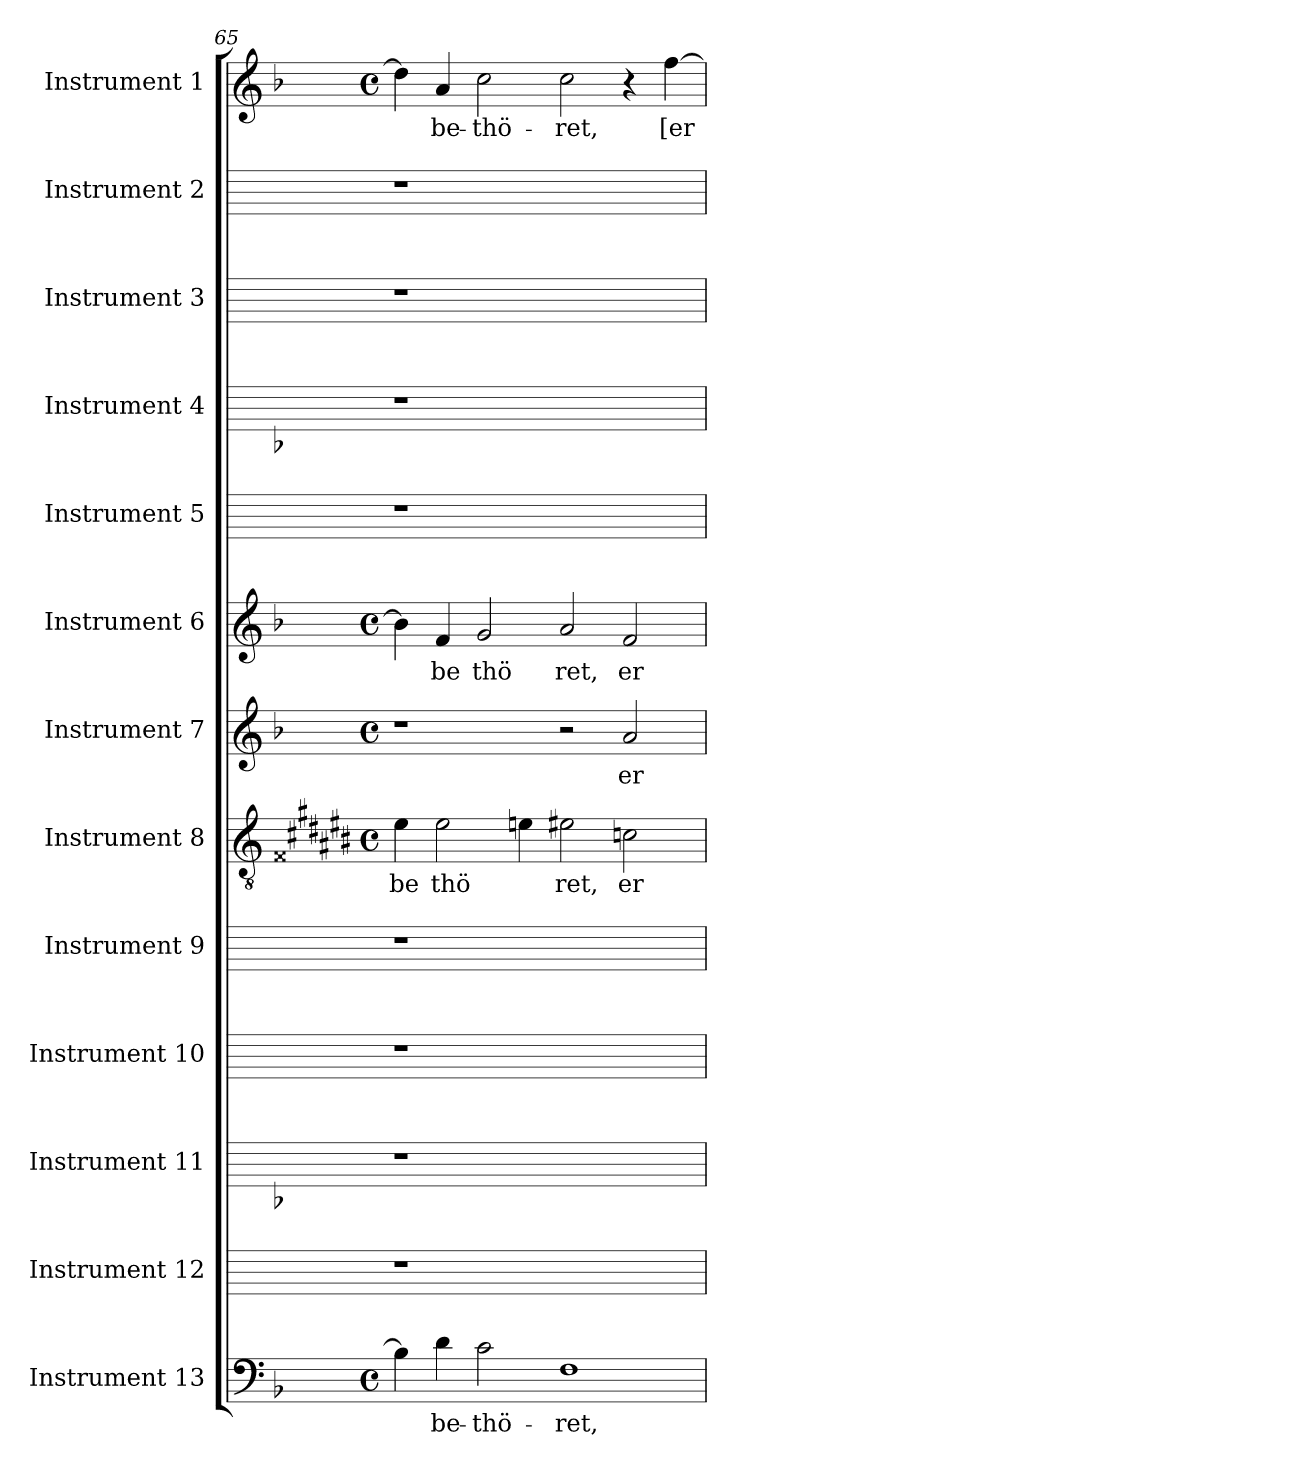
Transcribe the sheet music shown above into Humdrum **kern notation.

**kern	**text	**kern	**kern	**kern	**kern	**kern	**text	**kern	**text	**kern	**text	**kern	**kern	**kern	**kern	**kern	**text
*part13	*part13	*part12	*part11	*part10	*part9	*part8	*part8	*part7	*part7	*part6	*part6	*part5	*part4	*part3	*part2	*part1	*part1
*staff13	*staff13	*staff12	*staff11	*staff10	*staff9	*staff8	*staff8	*staff7	*staff7	*staff6	*staff6	*staff5	*staff4	*staff3	*staff2	*staff1	*staff1
*I"Instrument 13	*	*I"Instrument 12	*I"Instrument 11	*I"Instrument 10	*I"Instrument 9	*I"Instrument 8	*	*I"Instrument 7	*	*I"Instrument 6	*	*I"Instrument 5	*I"Instrument 4	*I"Instrument 3	*I"Instrument 2	*I"Instrument 1	*
*clefF4	*	*	*	*	*	*clefGv2	*	*clefG2	*	*clefG2	*	*	*	*	*	*clefG2	*
*ITrd-3c-5	*	*ITrd-2c-3	*ITrd1c2	*ITrd-2c-3	*ITrd-2c-3	*ITrd-2c-3	*	*ITrd-3c-5	*	*	*	*ITrd-2c-3	*ITrd1c2	*ITrd-2c-3	*ITrd-2c-3	*ITrd1c2	*
*k[b-e-]	*	*	*k[b-e-a-]	*	*	*k[f##c#g#d#a#e#b#]	*	*k[b-e-]	*	*k[b-]	*	*	*k[b-e-a-]	*	*	*k[b-e-a-]	*
*B-:	*	*	*E-:	*	*	*G#:	*	*B-:	*	*F:	*	*	*E-:	*	*	*E-:	*
*M4/4	*	*	*	*	*	*M4/4	*	*M4/4	*	*M4/4	*	*	*	*	*	*M4/4	*
*met(c)	*	*	*	*	*	*met(c)	*	*met(c)	*	*met(c)	*	*	*	*	*	*met(c)	*
=65	=65	=65	=65	=65	=65	=65	=65	=65	=65	=65	=65	=65	=65	=65	=65	=65	=65
!	!	!	!	!	!	!	!LO:LY:b:cj	!	!	!	!	!	!	!	!	!	!
4e-\]	.	1r	1r	1r	1r	4g#\	be	1r	.	4b-\]	.	1r	1r	1r	1r	4cc\]	.
!	!LO:LY:b:cj	!	!	!	!	!	!LO:LY:b	!	!	!	!LO:LY:b:cj	!	!	!	!	!	!LO:LY:b:cj
4g\	be-	.	.	.	.	2g#\	thö	.	.	4f/	be	.	.	.	.	4g/	be-
!	!LO:LY:b:cj	!	!	!	!	!	!	!	!	!	!LO:LY:b:cj	!	!	!	!	!	!LO:LY:b:cj
2f\	-thö-	.	.	.	.	.	.	.	.	2g/	thö	.	.	.	.	2b-\	-thö-
.	.	.	.	.	.	4g\	.	.	.	.	.	.	.	.	.	.	.
!	!LO:LY:b:cj	!	!	!	!	!	!LO:LY:b:cj	!	!	!	!LO:LY:b:cj	!	!	!	!	!	!LO:LY:b:cj
1B-	-ret,	1ryy	1ryy	1ryy	1ryy	2g#\	ret,	2r	.	2a/	ret,	1ryy	1ryy	1ryy	1ryy	2b-\	-ret,
!	!	!	!	!	!	!	!LO:LY:b:cj	!	!LO:LY:b:cj	!	!LO:LY:b:cj	!	!	!	!	!	!
.	.	.	.	.	.	2e-\	er	2dd/	er	2f/	er	.	.	.	.	4r	.
!	!	!	!	!	!	!	!	!	!	!	!	!	!	!	!	!	!LO:LY:b
.	.	.	.	.	.	.	.	.	.	.	.	.	.	.	.	[>4ee-\	[er
=	=	=	=	=	=	=	=	=	=	=	=	=	=	=	=	=	=
*-	*-	*-	*-	*-	*-	*-	*-	*-	*-	*-	*-	*-	*-	*-	*-	*-	*-
